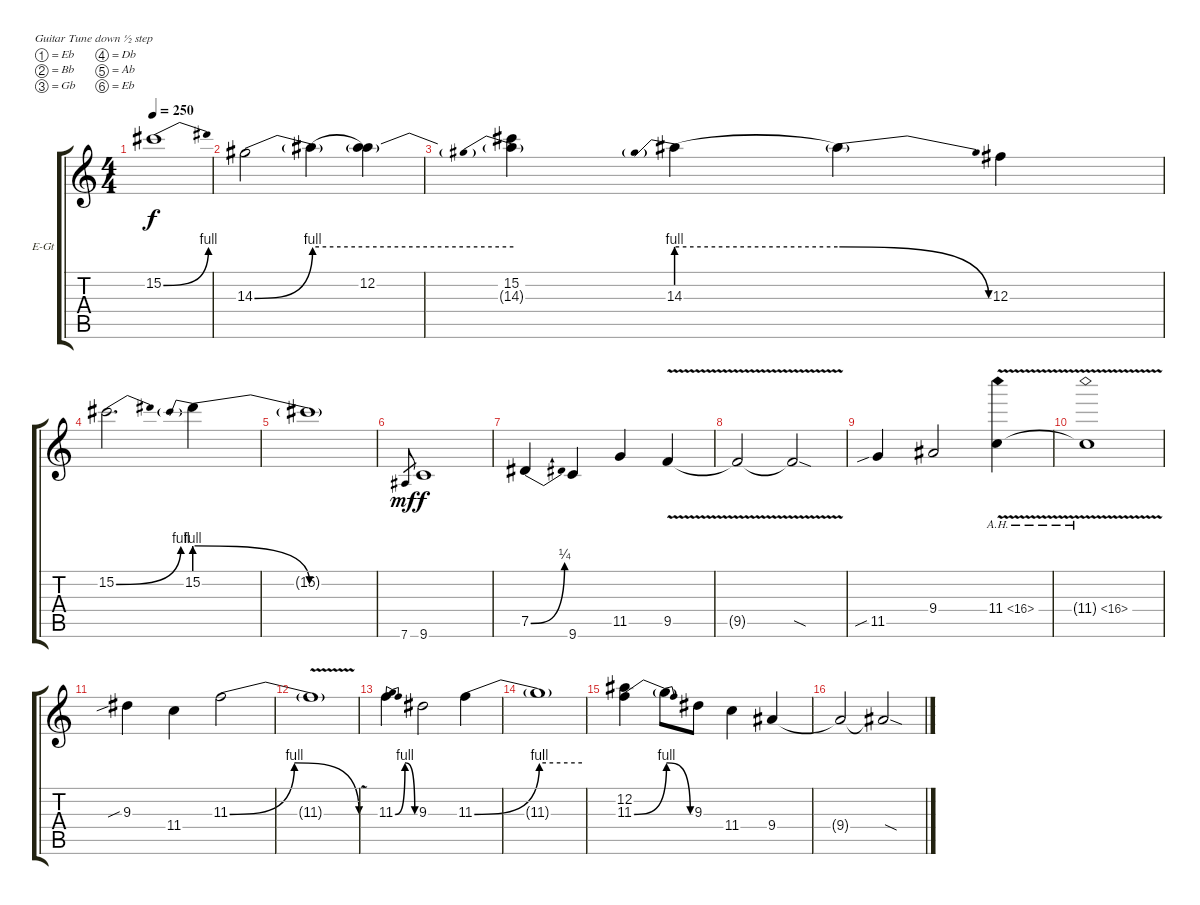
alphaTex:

\bracketExtendMode groupsimilarinstruments
\firstSystemTrackNameOrientation horizontal
\otherSystemsTrackNameOrientation horizontal
\track ("DJ Ashba" "E-Gt") {instrument distortionguitar}
\staff {score tabs}
\tuning (Eb4 Bb3 Gb3 Db3 Ab2 Eb2)
\ts (4 4)
\tempo 250
\clef g2
\ks c
15.2{be (bend 0 0 60 4)}.1{dy f} |
14.3{be (bend 0 0 60 4)}.2 14.3{be (hold 0 4 60 4) t}.4 (12.2 14.3{t}).4 |
(15.2 14.3{be (prebend 0 4 60 4) t}).4 14.3{be (prebend 0 4 60 4)}.4 14.3{be (release 0 4 60 0) t}.4 12.3.4 |
15.2{be (bend 0 0 60 4)}.2{d} 15.2{be (prebendrelease 0 4 60 0)}.4 |
15.2{be (hold 0 0 60 0) t}.1 |
7.6.8{gr dy mf} 9.6.1{dy f} |
7.5{be (bend 0 0 60 1)}.4 9.6.4 11.5.4 9.5{v}.4 |
9.5{v t}.2 9.5{v sod t}.2 |
11.5{sib}.4 9.4.2 11.4{ah 5 v}.4 |
11.4{ah 5 v t}.1 |
9.3{sib}.4 11.4.4 11.3{be (bendrelease 0 0 30 4 30 4 60 0)}.2 |
11.3{v t}.1 |
11.3{be (bendrelease 0 0 30 4 30 4 60 0)}.4 9.3.2 11.3{be (bend 0 0 60 4)}.4 |
11.3{be (hold 0 4 60 4) t}.1 |
(12.2 11.3{be (bend 0 0 60 4)}).4 11.3{be (release 0 4 60 0) t}.8 9.3.8 11.4.4 9.4.4 |
9.4{t}.2 9.4{sod t}.2
